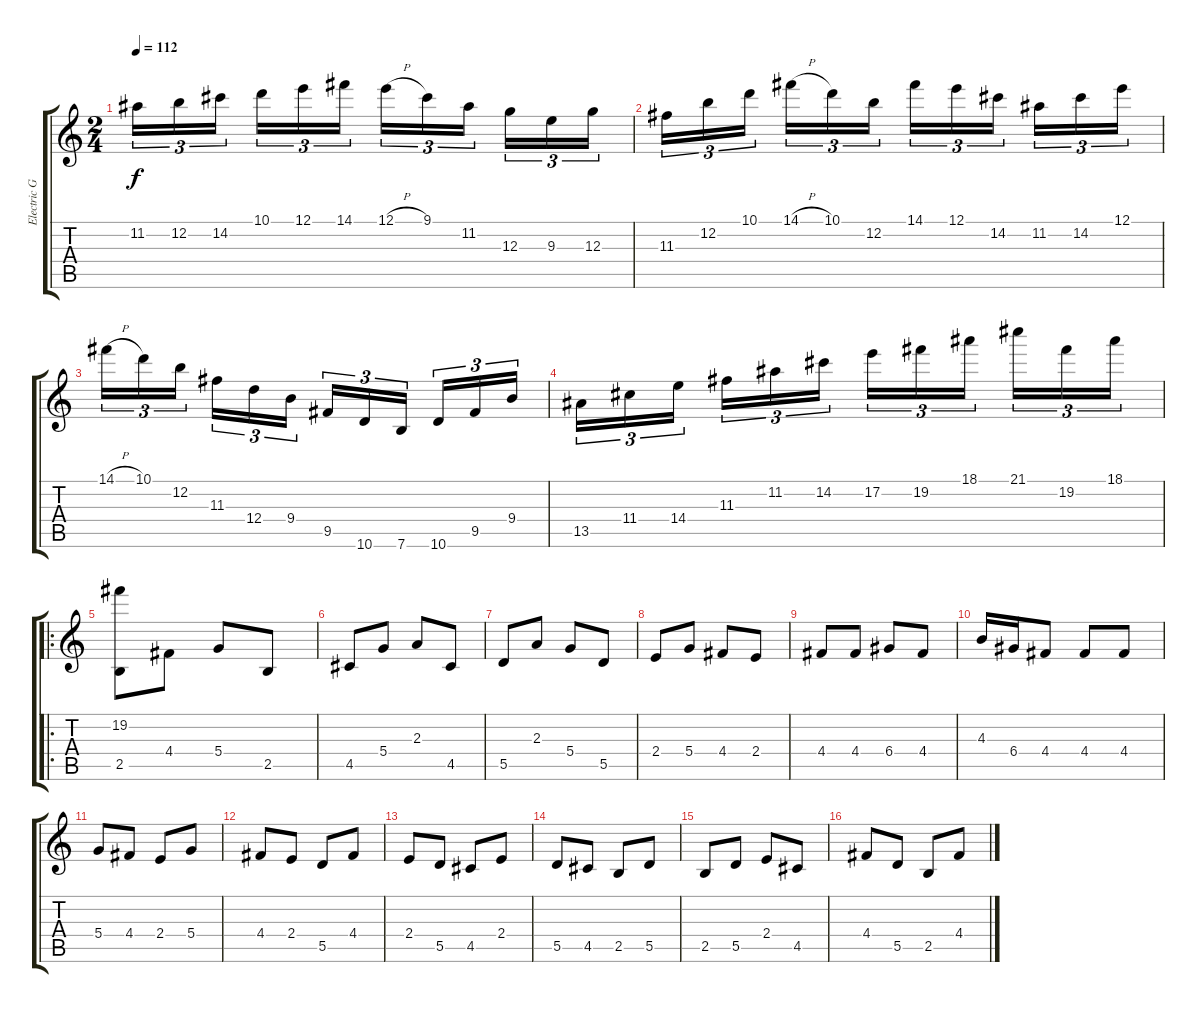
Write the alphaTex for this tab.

\track ("Electric Guitar 1" "Electric G") {instrument electricguitarjazz}
\staff {score tabs}
\tuning (E4 B3 G3 D3 A2 E2) {hide}
\ts (2 4)
\tempo 112
\clef g2
\ks c
11.2.16{tu (3 2) dy f} 12.2.16{tu (3 2)} 14.2.16{tu (3 2) beam splitsecondary} 10.1.16{tu (3 2)} 12.1.16{tu (3 2)} 14.1.16{tu (3 2)} 12.1{h}.16{tu (3 2)} 9.1.16{tu (3 2)} 11.2.16{tu (3 2) beam splitsecondary} 12.3.16{tu (3 2)} 9.3.16{tu (3 2)} 12.3.16{tu (3 2)} |
11.3.16{tu (3 2)} 12.2.16{tu (3 2)} 10.1.16{tu (3 2) beam splitsecondary} 14.1{h}.16{tu (3 2)} 10.1.16{tu (3 2)} 12.2.16{tu (3 2)} 14.1.16{tu (3 2)} 12.1.16{tu (3 2)} 14.2.16{tu (3 2) beam splitsecondary} 11.2.16{tu (3 2)} 14.2.16{tu (3 2)} 12.1.16{tu (3 2)} |
14.1{h}.16{tu (3 2)} 10.1.16{tu (3 2)} 12.2.16{tu (3 2) beam splitsecondary} 11.3.16{tu (3 2)} 12.4.16{tu (3 2)} 9.4.16{tu (3 2)} 9.5.16{tu (3 2)} 10.6.16{tu (3 2)} 7.6.16{tu (3 2) beam splitsecondary} 10.6.16{tu (3 2)} 9.5.16{tu (3 2)} 9.4.16{tu (3 2)} |
13.5.16{tu (3 2)} 11.4.16{tu (3 2)} 14.4.16{tu (3 2) beam splitsecondary} 11.3.16{tu (3 2)} 11.2.16{tu (3 2)} 14.2.16{tu (3 2)} 17.2.16{tu (3 2)} 19.2.16{tu (3 2)} 18.1.16{tu (3 2) beam splitsecondary} 21.1.16{tu (3 2)} 19.2.16{tu (3 2)} 18.1.16{tu (3 2)} |
\ro
(19.2 2.5).8 4.4.8 5.4.8 2.5.8 |
4.5.8 5.4.8 2.3.8 4.5.8 |
5.5.8 2.3.8 5.4.8 5.5.8 |
2.4.8 5.4.8 4.4.8 2.4.8 |
4.4.8 4.4.8 6.4.8 4.4.8 |
4.3.16 6.4.16 4.4.8 4.4.8 4.4.8 |
5.4.8 4.4.8 2.4.8 5.4.8 |
4.4.8 2.4.8 5.5.8 4.4.8 |
2.4.8 5.5.8 4.5.8 2.4.8 |
5.5.8 4.5.8 2.5.8 5.5.8 |
2.5.8 5.5.8 2.4.8 4.5.8 |
4.4.8 5.5.8 2.5.8 4.4.8
